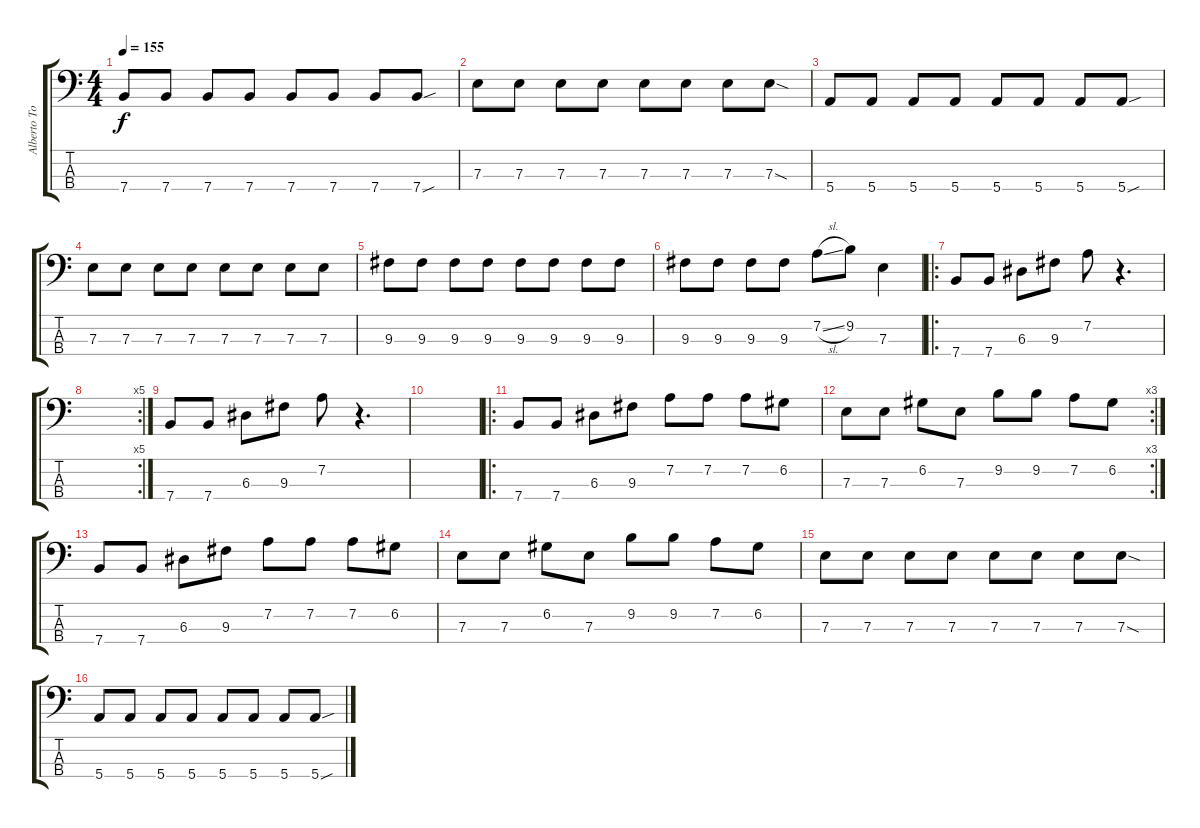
\track ("Alberto Torrado" "Alberto To") {instrument electricguitarjazz}
\staff {score tabs}
\tuning (G2 D2 A1 E1) {hide}
\ts (4 4)
\tempo 155
\clef f4
\ks c
7.4.8{dy f} 7.4.8 7.4.8 7.4.8 7.4.8 7.4.8 7.4.8 7.4{sou}.8 |
7.3.8 7.3.8 7.3.8 7.3.8 7.3.8 7.3.8 7.3.8 7.3{sod}.8 |
5.4.8 5.4.8 5.4.8 5.4.8 5.4.8 5.4.8 5.4.8 5.4{sou}.8 |
7.3.8 7.3.8 7.3.8 7.3.8 7.3.8 7.3.8 7.3.8 7.3.8 |
9.3.8 9.3.8 9.3.8 9.3.8 9.3.8 9.3.8 9.3.8 9.3.8 |
9.3.8 9.3.8 9.3.8 9.3.8 7.2{sl}.8 9.2.8 7.3.4 |
\ro
7.4.8 7.4.8 6.3.8 9.3.8 7.2.8 r.4{d} |
\rc 5
|
7.4.8 7.4.8 6.3.8 9.3.8 7.2.8 r.4{d} |
|
\ro
7.4.8 7.4.8 6.3.8 9.3.8 7.2.8 7.2.8 7.2.8 6.2.8 |
\rc 3
7.3.8 7.3.8 6.2.8 7.3.8 9.2.8 9.2.8 7.2.8 6.2.8 |
7.4.8 7.4.8 6.3.8 9.3.8 7.2.8 7.2.8 7.2.8 6.2.8 |
7.3.8 7.3.8 6.2.8 7.3.8 9.2.8 9.2.8 7.2.8 6.2.8 |
7.3.8 7.3.8 7.3.8 7.3.8 7.3.8 7.3.8 7.3.8 7.3{sod}.8 |
5.4.8 5.4.8 5.4.8 5.4.8 5.4.8 5.4.8 5.4.8 5.4{sou}.8
